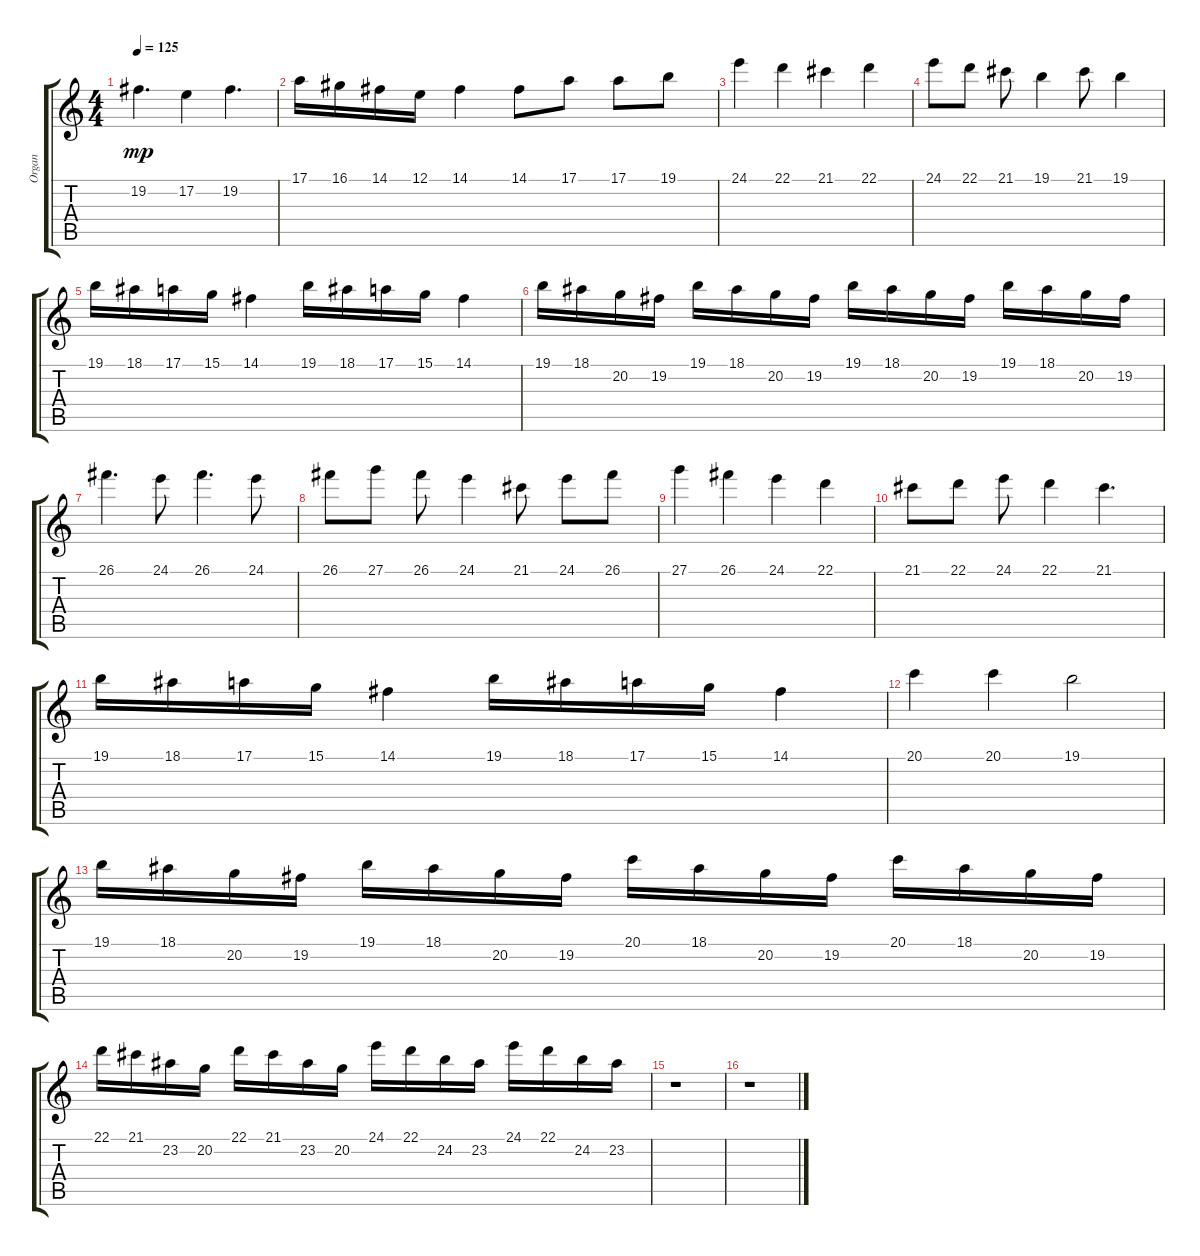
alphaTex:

\track ("Organ" "Organ") {instrument drawbarorgan}
\staff {score tabs}
\tuning (E4 B3 G3 D3 A2 E2) {hide}
\ts (4 4)
\tempo 125
\clef g2
\ks c
19.2.4{d dy mp} 17.2.4 19.2.4{d} |
17.1.16 16.1.16 14.1.16 12.1.16 14.1.4 14.1.8 17.1.8 17.1.8 19.1.8 |
24.1.4 22.1.4 21.1.4 22.1.4 |
24.1.8 22.1.8 21.1.8 19.1.4 21.1.8 19.1.4 |
19.1.16 18.1.16 17.1.16 15.1.16 14.1.4 19.1.16 18.1.16 17.1.16 15.1.16 14.1.4 |
19.1.16 18.1.16 20.2.16 19.2.16 19.1.16 18.1.16 20.2.16 19.2.16 19.1.16 18.1.16 20.2.16 19.2.16 19.1.16 18.1.16 20.2.16 19.2.16 |
26.1.4{d} 24.1.8 26.1.4{d} 24.1.8 |
26.1.8 27.1.8 26.1.8 24.1.4 21.1.8 24.1.8 26.1.8 |
27.1.4 26.1.4 24.1.4 22.1.4 |
21.1.8 22.1.8 24.1.8 22.1.4 21.1.4{d} |
19.1.16 18.1.16 17.1.16 15.1.16 14.1.4 19.1.16 18.1.16 17.1.16 15.1.16 14.1.4 |
20.1.4 20.1.4 19.1.2 |
19.1.16 18.1.16 20.2.16 19.2.16 19.1.16 18.1.16 20.2.16 19.2.16 20.1.16 18.1.16 20.2.16 19.2.16 20.1.16 18.1.16 20.2.16 19.2.16 |
22.1.16 21.1.16 23.2.16 20.2.16 22.1.16 21.1.16 23.2.16 20.2.16 24.1.16 22.1.16 24.2.16 23.2.16 24.1.16 22.1.16 24.2.16 23.2.16 |
r.1 |
r.1
